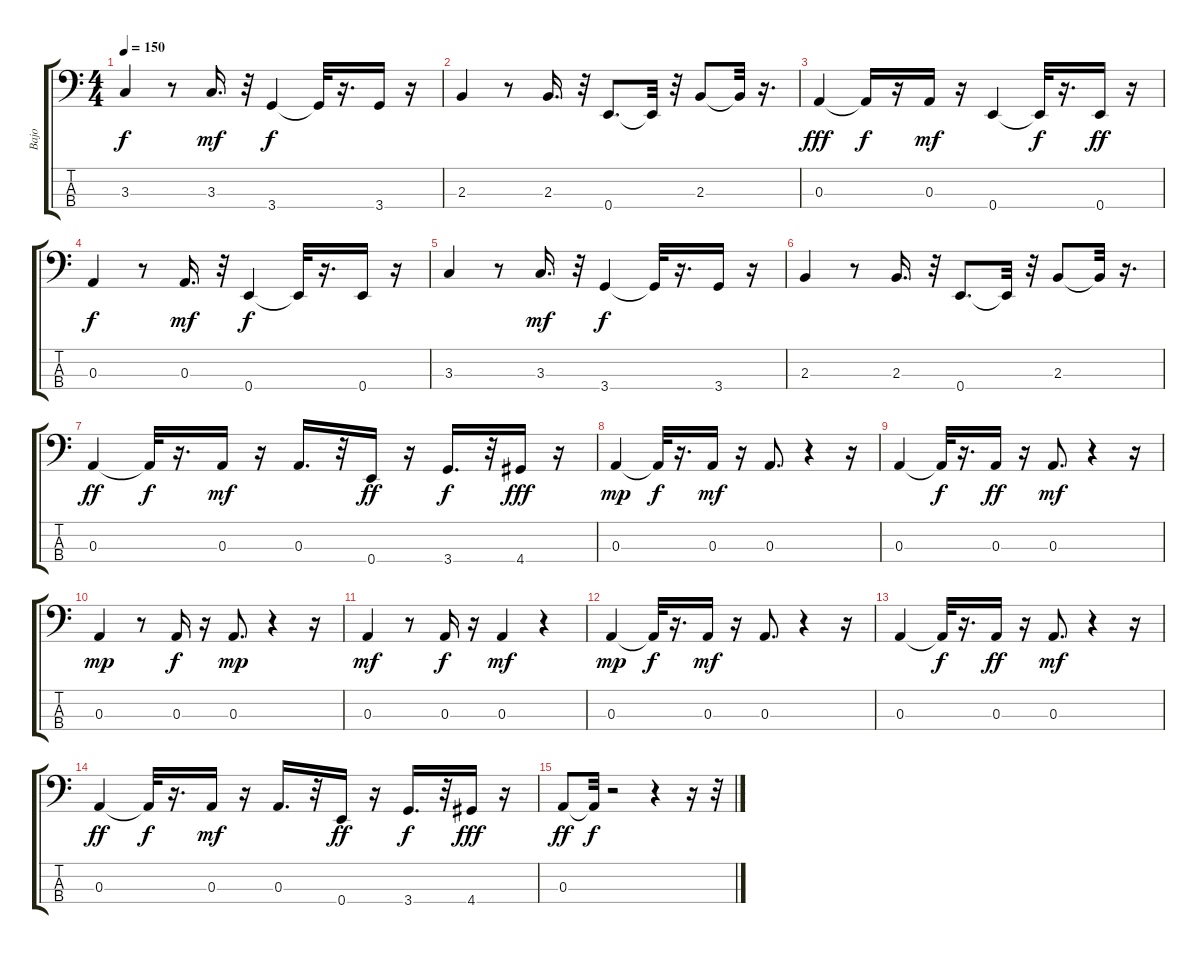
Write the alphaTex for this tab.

\track ("Bajo" "Bajo") {instrument electricbassfinger}
\staff {score tabs}
\tuning (G2 D2 A1 E1) {hide}
\ts (4 4)
\tempo 150
\clef f4
\ks c
3.3.4{dy f} r.8 3.3.16{d dy mf} r.32 3.4.4{dy f} 3.4{t}.32 r.16{d} 3.4.16 r.16 |
2.3.4 r.8 2.3.16{d} r.32 0.4.8{d} 0.4{t}.32 r.32 2.3.8 2.3{t}.32 r.16{d} |
0.3.4{dy fff} 0.3{t}.16{dy f} r.16 0.3.16{dy mf} r.16 0.4.4 0.4{t}.32{dy f} r.16{d} 0.4.16{dy ff} r.16 |
0.3.4{dy f} r.8 0.3.16{d dy mf} r.32 0.4.4{dy f} 0.4{t}.32 r.16{d} 0.4.16 r.16 |
3.3.4 r.8 3.3.16{d dy mf} r.32 3.4.4{dy f} 3.4{t}.32 r.16{d} 3.4.16 r.16 |
2.3.4 r.8 2.3.16{d} r.32 0.4.8{d} 0.4{t}.32 r.32 2.3.8 2.3{t}.32 r.16{d} |
0.3.4{dy ff} 0.3{t}.32{dy f} r.16{d} 0.3.16{dy mf} r.16 0.3.16{d} r.32 0.4.16{dy ff} r.16 3.4.16{d dy f} r.32 4.4.16{dy fff} r.16 |
0.3.4{dy mp} 0.3{t}.32{dy f} r.16{d} 0.3.16{dy mf} r.16 0.3.8{d} r.4 r.16 |
0.3.4 0.3{t}.32{dy f} r.16{d} 0.3.16{dy ff} r.16 0.3.8{d dy mf} r.4 r.16 |
0.3.4{dy mp} r.8 0.3.16{dy f} r.16 0.3.8{d dy mp} r.4 r.16 |
0.3.4{dy mf} r.8 0.3.16{dy f} r.16 0.3.4{dy mf} r.4 |
0.3.4{dy mp} 0.3{t}.32{dy f} r.16{d} 0.3.16{dy mf} r.16 0.3.8{d} r.4 r.16 |
0.3.4 0.3{t}.32{dy f} r.16{d} 0.3.16{dy ff} r.16 0.3.8{d dy mf} r.4 r.16 |
0.3.4{dy ff} 0.3{t}.32{dy f} r.16{d} 0.3.16{dy mf} r.16 0.3.16{d} r.32 0.4.16{dy ff} r.16 3.4.16{d dy f} r.32 4.4.16{dy fff} r.16 |
0.3.8{dy ff} 0.3{t}.32{dy f} r.2 r.4 r.16 r.32
